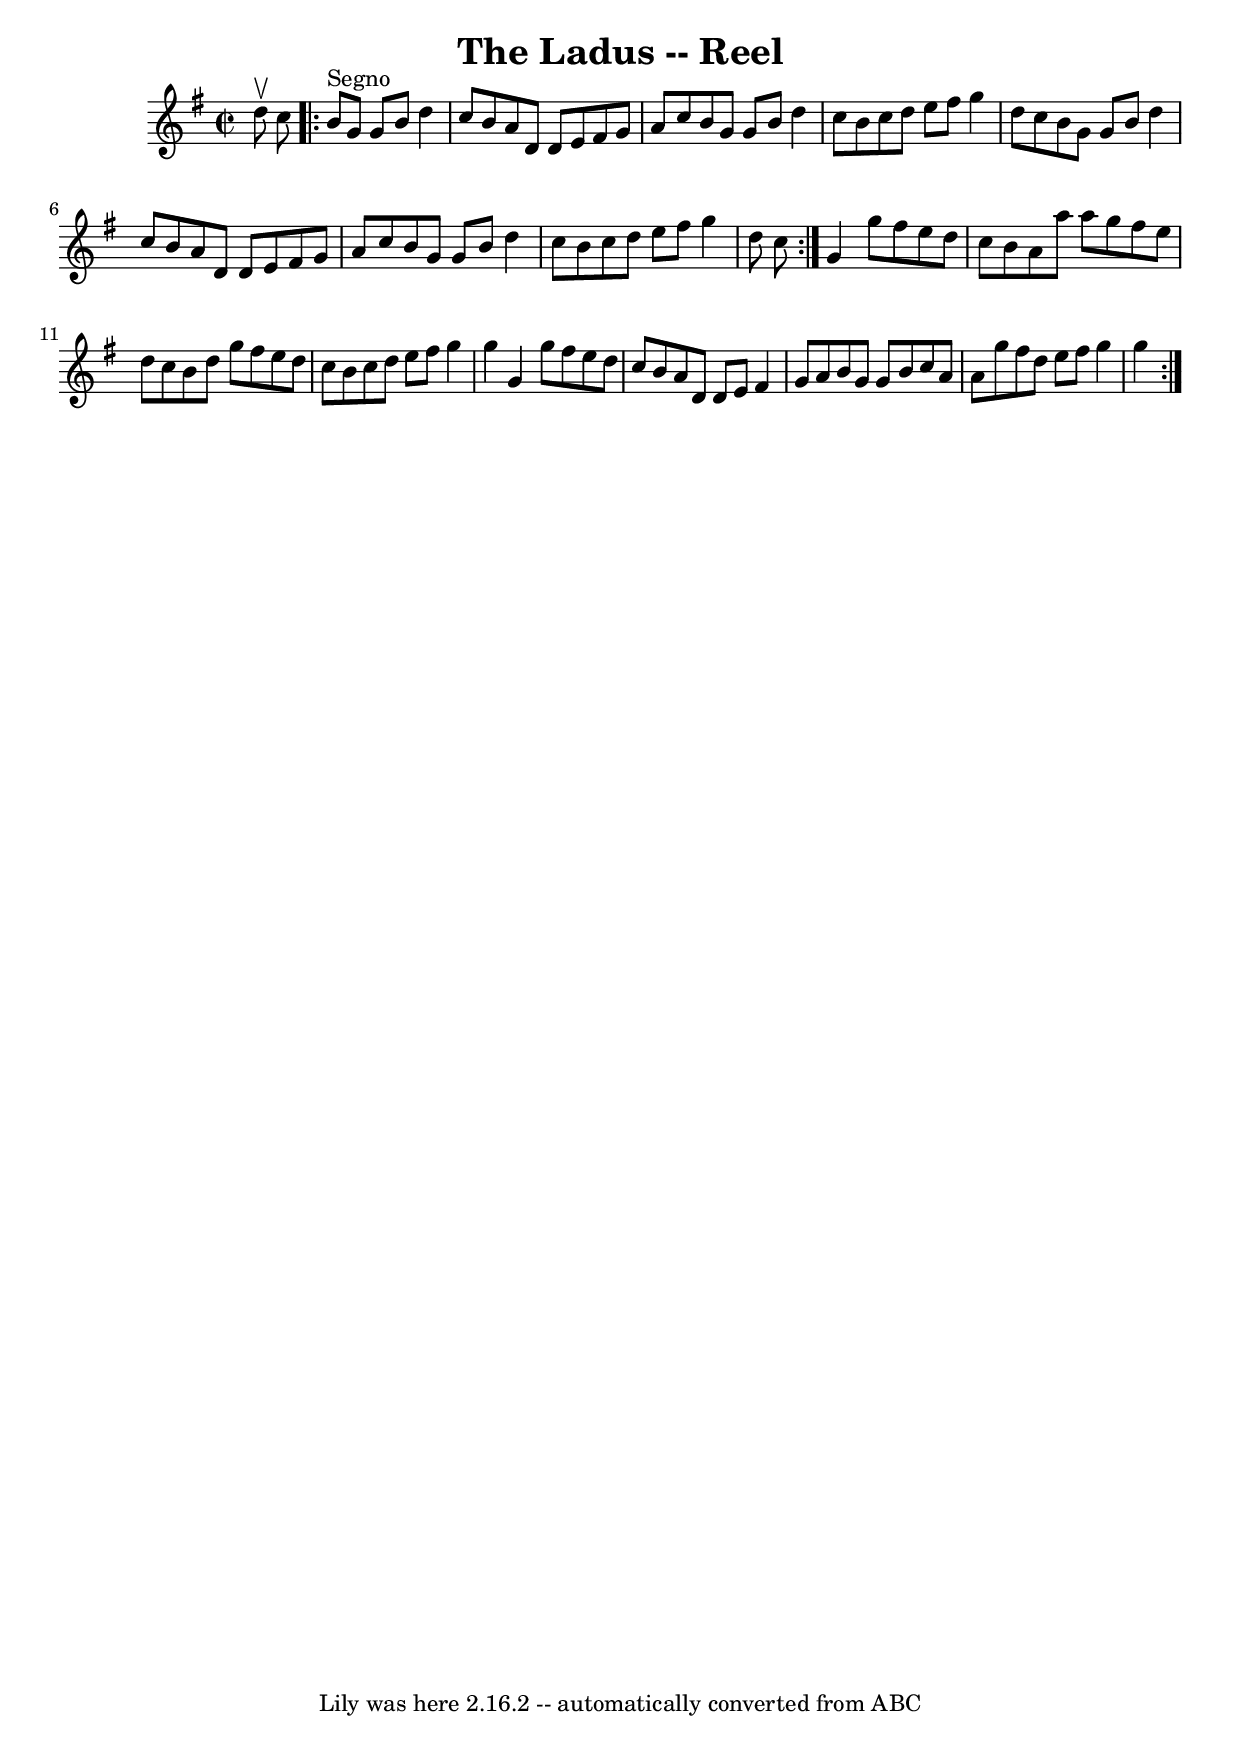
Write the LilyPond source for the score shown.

\version "2.7.40"
\include "Mammoth.ily"
\header {
	book = "Ryan's Mammoth Collection"
	crossRefNumber = "1"
	footnotes = ""
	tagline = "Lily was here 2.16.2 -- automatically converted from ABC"
	title = "The Ladus -- Reel"
}
voicedefault =  {
\set Score.defaultBarType = "empty"

\repeat volta 2 {
\override Staff.TimeSignature #'style = #'C
 \time 2/2 \key g \major d''8^\upbow c''8    \repeat volta 2 { b'8 
^"Segno" g'8 g'8 b'8 d''4 c''8 b'8  |
 a'8 d'8    
d'8 e'8 fis'8 g'8 a'8 c''8  |
 b'8 g'8 g'8 b'8  
 d''4 c''8 b'8  |
 c''8 d''8 e''8 fis''8 g''4    
d''8 c''8  |
 b'8 g'8 g'8 b'8 d''4 c''8 b'8  
|
 a'8 d'8 d'8 e'8 fis'8 g'8 a'8 c''8  |
   
b'8 g'8 g'8 b'8 d''4 c''8 b'8  |
 c''8 d''8    
e''8 fis''8 g''4 d''8 c''8  }     |
 g'4 g''8 fis''8 e''8 d''8 c''8 b'8  |
 a'8 a''8   
 a''8 g''8 fis''8 e''8 d''8 c''8  |
 b'8 d''8 g''8 
 fis''8 e''8 d''8 c''8 b'8  |
 c''8 d''8 e''8    
fis''8 g''4 g''4  |
 g'4 g''8 fis''8 e''8 d''8    
c''8 b'8  |
 a'8 d'8 d'8 e'8 fis'4 g'8 a'8  
|
 b'8 g'8 g'8 b'8 c''8 a'8 a'8 g''8  |
   
fis''8 d''8 e''8 fis''8 g''4 g''4    }   
}

\score{
    <<

	\context Staff="default"
	{
	    \voicedefault 
	}

    >>
	\layout {
	}
	\midi {}
}
